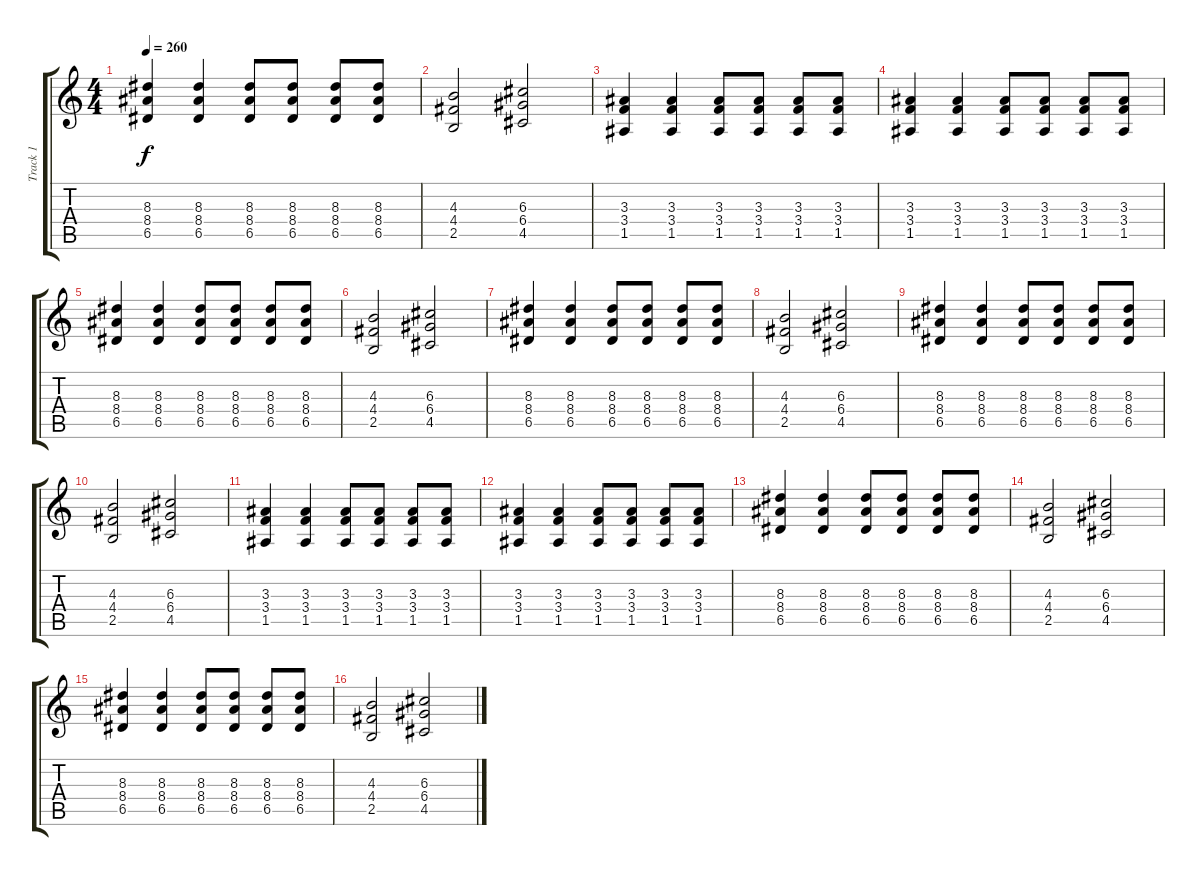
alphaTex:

\track ("Track 1" "Track 1") {instrument overdrivenguitar}
\staff {score tabs}
\tuning (E4 B3 G3 D3 A2 E2) {hide}
\ts (4 4)
\tempo 260
\clef g2
\ks c
(8.3 8.4 6.5).4{dy f} (8.3 8.4 6.5).4 (8.3 8.4 6.5).8 (8.3 8.4 6.5).8 (8.3 8.4 6.5).8 (8.3 8.4 6.5).8 |
(4.3 4.4 2.5).2 (6.3 6.4 4.5).2 |
(3.3 3.4 1.5).4 (3.3 3.4 1.5).4 (3.3 3.4 1.5).8 (3.3 3.4 1.5).8 (3.3 3.4 1.5).8 (3.3 3.4 1.5).8 |
(3.3 3.4 1.5).4 (3.3 3.4 1.5).4 (3.3 3.4 1.5).8 (3.3 3.4 1.5).8 (3.3 3.4 1.5).8 (3.3 3.4 1.5).8 |
(8.3 8.4 6.5).4 (8.3 8.4 6.5).4 (8.3 8.4 6.5).8 (8.3 8.4 6.5).8 (8.3 8.4 6.5).8 (8.3 8.4 6.5).8 |
(4.3 4.4 2.5).2 (6.3 6.4 4.5).2 |
(8.3 8.4 6.5).4 (8.3 8.4 6.5).4 (8.3 8.4 6.5).8 (8.3 8.4 6.5).8 (8.3 8.4 6.5).8 (8.3 8.4 6.5).8 |
(4.3 4.4 2.5).2 (6.3 6.4 4.5).2 |
(8.3 8.4 6.5).4 (8.3 8.4 6.5).4 (8.3 8.4 6.5).8 (8.3 8.4 6.5).8 (8.3 8.4 6.5).8 (8.3 8.4 6.5).8 |
(4.3 4.4 2.5).2 (6.3 6.4 4.5).2 |
(3.3 3.4 1.5).4 (3.3 3.4 1.5).4 (3.3 3.4 1.5).8 (3.3 3.4 1.5).8 (3.3 3.4 1.5).8 (3.3 3.4 1.5).8 |
(3.3 3.4 1.5).4 (3.3 3.4 1.5).4 (3.3 3.4 1.5).8 (3.3 3.4 1.5).8 (3.3 3.4 1.5).8 (3.3 3.4 1.5).8 |
(8.3 8.4 6.5).4 (8.3 8.4 6.5).4 (8.3 8.4 6.5).8 (8.3 8.4 6.5).8 (8.3 8.4 6.5).8 (8.3 8.4 6.5).8 |
(4.3 4.4 2.5).2 (6.3 6.4 4.5).2 |
(8.3 8.4 6.5).4 (8.3 8.4 6.5).4 (8.3 8.4 6.5).8 (8.3 8.4 6.5).8 (8.3 8.4 6.5).8 (8.3 8.4 6.5).8 |
(4.3 4.4 2.5).2 (6.3 6.4 4.5).2
